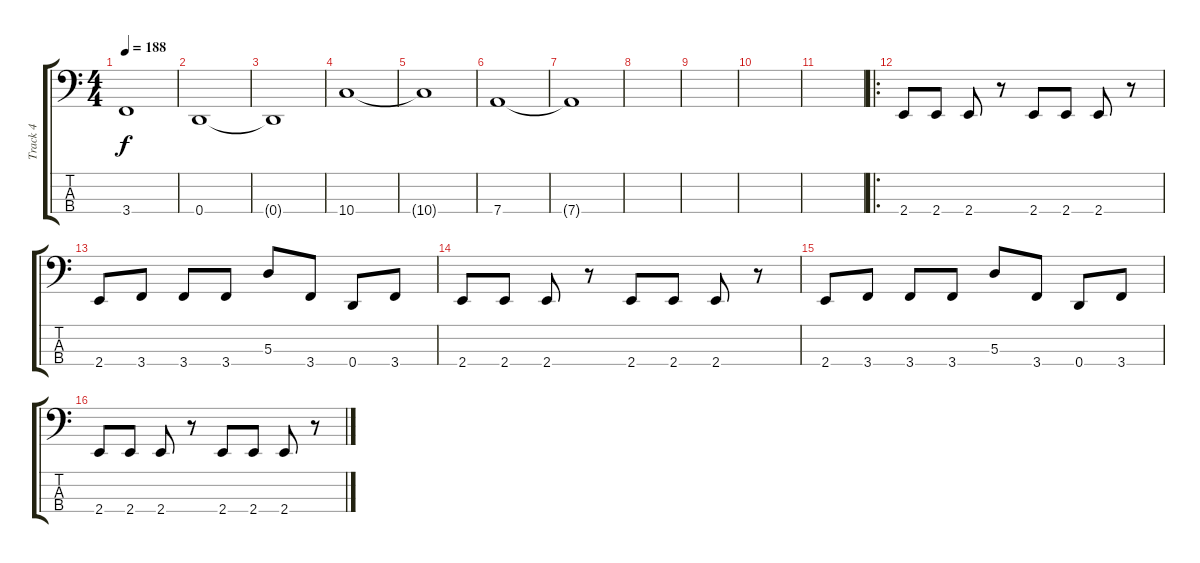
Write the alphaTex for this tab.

\track ("Track 4" "Track 4") {instrument electricbassfinger}
\staff {score tabs}
\tuning (G2 D2 A1 D1) {hide}
\ts (4 4)
\tempo 188
\clef f4
\ks c
3.4{t}.1{dy f} |
0.4.1 |
0.4{t}.1 |
10.4.1 |
10.4{t}.1 |
7.4.1 |
7.4{t}.1 |
|
|
|
|
\ro
2.4.8 2.4.8 2.4.8 r.8 2.4.8 2.4.8 2.4.8 r.8 |
2.4.8 3.4.8 3.4.8 3.4.8 5.3.8 3.4.8 0.4.8 3.4.8 |
2.4.8 2.4.8 2.4.8 r.8 2.4.8 2.4.8 2.4.8 r.8 |
2.4.8 3.4.8 3.4.8 3.4.8 5.3.8 3.4.8 0.4.8 3.4.8 |
2.4.8 2.4.8 2.4.8 r.8 2.4.8 2.4.8 2.4.8 r.8
